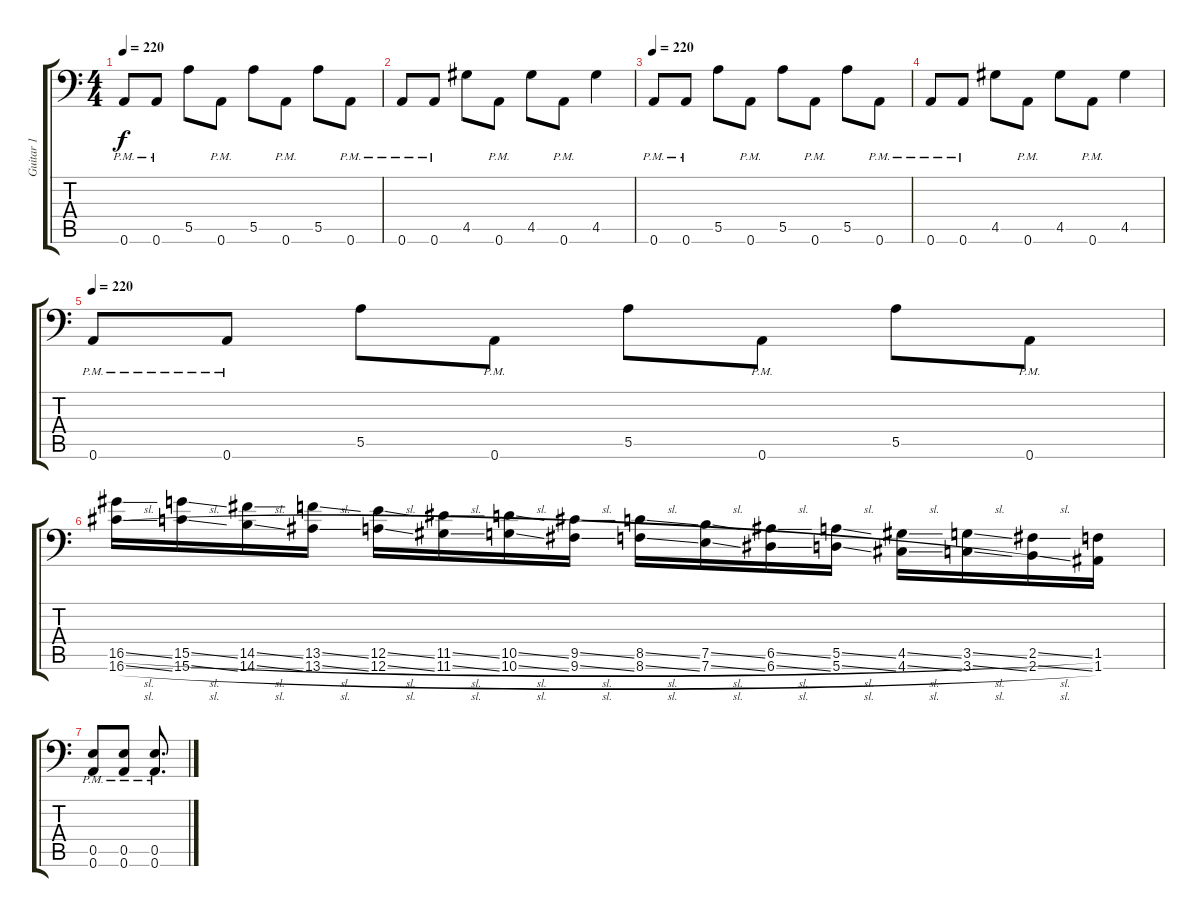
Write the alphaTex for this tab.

\track ("Guitar 1" "Guitar 1") {instrument overdrivenguitar}
\staff {score tabs}
\tuning (B3 Gb3 D3 A2 E2 A1) {hide}
\ts (4 4)
\tempo 220
\clef f4
\ks c
0.6{pm}.8{dy f} 0.6{pm}.8 5.5.8 0.6{pm}.8 5.5.8 0.6{pm}.8 5.5.8 0.6{pm}.8 |
0.6{pm}.8 0.6{pm}.8 4.5.8 0.6{pm}.8 4.5.8 0.6{pm}.8 4.5.4 |
\tempo 220
0.6{pm}.8 0.6{pm}.8 5.5.8 0.6{pm}.8 5.5.8 0.6{pm}.8 5.5.8 0.6{pm}.8 |
0.6{pm}.8 0.6{pm}.8 4.5.8 0.6{pm}.8 4.5.8 0.6{pm}.8 4.5.4 |
\tempo 220
0.6{pm}.8 0.6{pm}.8 5.5.8 0.6{pm}.8 5.5.8 0.6{pm}.8 5.5.8 0.6{pm}.8 |
(16.5{sl} 16.6{sl}).16 (15.5{sl} 15.6{sl}).16 (14.5{sl} 14.6{sl}).16 (13.5{sl} 13.6{sl}).16 (12.5{sl} 12.6{sl}).16 (11.5{sl} 11.6{sl}).16 (10.5{sl} 10.6{sl}).16 (9.5{sl} 9.6{sl}).16 (8.5{sl} 8.6{sl}).16 (7.5{sl} 7.6{sl}).16 (6.5{sl} 6.6{sl}).16 (5.5{sl} 5.6{sl}).16 (4.5{sl} 4.6{sl}).16 (3.5{sl} 3.6{sl}).16 (2.5{sl} 2.6{sl}).16 (1.5 1.6).16 |
(0.5{pm} 0.6{pm}).8 (0.5{pm} 0.6{pm}).8 (0.5{pm} 0.6{pm}).8{d}
